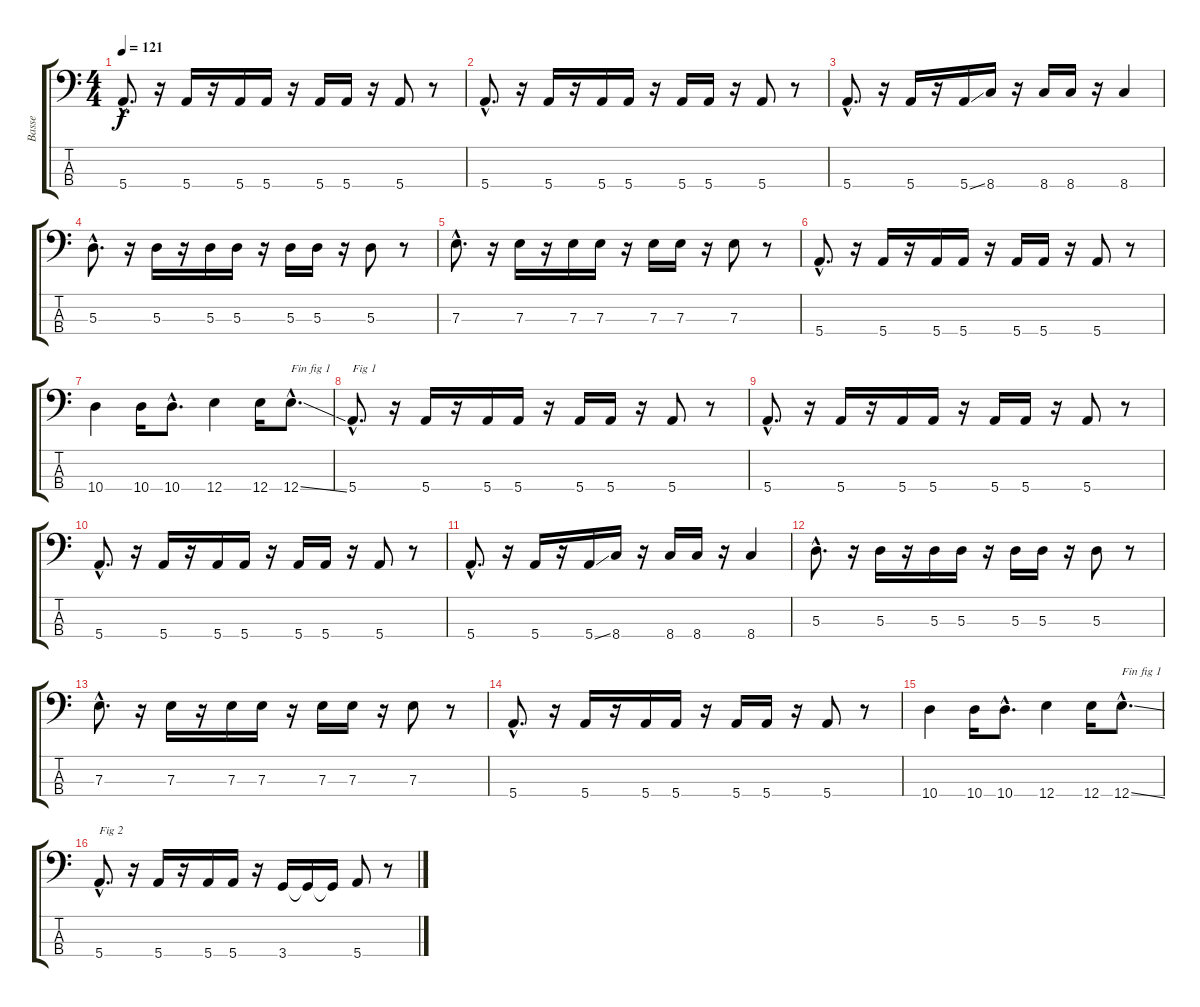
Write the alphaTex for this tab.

\track ("Basse" "Basse") {instrument synthbass2}
\staff {score tabs}
\tuning (G2 D2 A1 E1) {hide}
\ts (4 4)
\tempo 121
\clef f4
\ks c
5.4{hac}.8{d dy f} r.16 5.4.16 r.16 5.4.16 5.4.16 r.16 5.4.16 5.4.16 r.16 5.4.8 r.8 |
5.4{hac}.8{d} r.16 5.4.16 r.16 5.4.16 5.4.16 r.16 5.4.16 5.4.16 r.16 5.4.8 r.8 |
5.4{hac}.8{d} r.16 5.4.16 r.16 5.4{ss}.16 8.4.16 r.16 8.4.16 8.4.16 r.16 8.4.4 |
5.3{hac}.8{d} r.16 5.3.16 r.16 5.3.16 5.3.16 r.16 5.3.16 5.3.16 r.16 5.3.8 r.8 |
7.3{hac}.8{d} r.16 7.3.16 r.16 7.3.16 7.3.16 r.16 7.3.16 7.3.16 r.16 7.3.8 r.8 |
5.4{hac}.8{d} r.16 5.4.16 r.16 5.4.16 5.4.16 r.16 5.4.16 5.4.16 r.16 5.4.8 r.8 |
10.4.4 10.4.16 10.4{hac}.8{d} 12.4.4 12.4.16 12.4{ss hac}.8{d txt "Fin fig 1"} |
5.4{hac}.8{d txt "Fig 1"} r.16 5.4.16 r.16 5.4.16 5.4.16 r.16 5.4.16 5.4.16 r.16 5.4.8 r.8 |
5.4{hac}.8{d} r.16 5.4.16 r.16 5.4.16 5.4.16 r.16 5.4.16 5.4.16 r.16 5.4.8 r.8 |
5.4{hac}.8{d} r.16 5.4.16 r.16 5.4.16 5.4.16 r.16 5.4.16 5.4.16 r.16 5.4.8 r.8 |
5.4{hac}.8{d} r.16 5.4.16 r.16 5.4{ss}.16 8.4.16 r.16 8.4.16 8.4.16 r.16 8.4.4 |
5.3{hac}.8{d} r.16 5.3.16 r.16 5.3.16 5.3.16 r.16 5.3.16 5.3.16 r.16 5.3.8 r.8 |
7.3{hac}.8{d} r.16 7.3.16 r.16 7.3.16 7.3.16 r.16 7.3.16 7.3.16 r.16 7.3.8 r.8 |
5.4{hac}.8{d} r.16 5.4.16 r.16 5.4.16 5.4.16 r.16 5.4.16 5.4.16 r.16 5.4.8 r.8 |
10.4.4 10.4.16 10.4{hac}.8{d} 12.4.4 12.4.16 12.4{ss hac}.8{d txt "Fin fig 1"} |
5.4{hac}.8{d txt "Fig 2"} r.16 5.4.16 r.16 5.4.16 5.4.16 r.16 3.4.16 3.4{t}.16 3.4{t}.16 5.4.8 r.8
